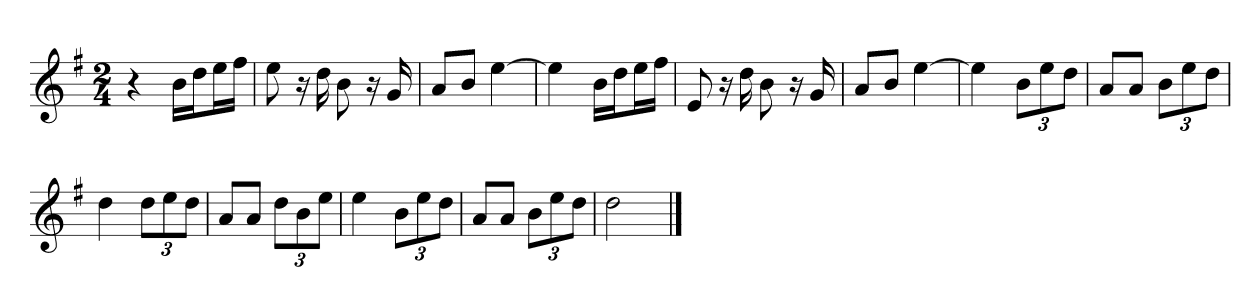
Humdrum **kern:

**kern
*part1
*staff1
*clefG2
*k[f#]
*M2/4
=1
4r
16b\LL
16dd\J
16ee\L
16ff#\JJ
=
8ee
16r
16dd
8b
16r
16g
=
8a/L
8b/J
[4ee
=
4ee]
16b\LL
16dd\J
16ee\L
16ff#\JJ
=
8e
16r
16dd
8b
16r
16g
=
8a/L
8b/J
[4ee
=
4ee]
12b\L
12ee\
12dd\J
=
8a/L
8a/J
12b\L
12ee\
12dd\J
=
4dd
12dd\L
12ee\
12dd\J
=
8a/L
8a/J
12dd\L
12b\
12ee\J
=
4ee
12b\L
12ee\
12dd\J
=
8a/L
8a/J
12b\L
12ee\
12dd\J
=
2dd
==
*-
